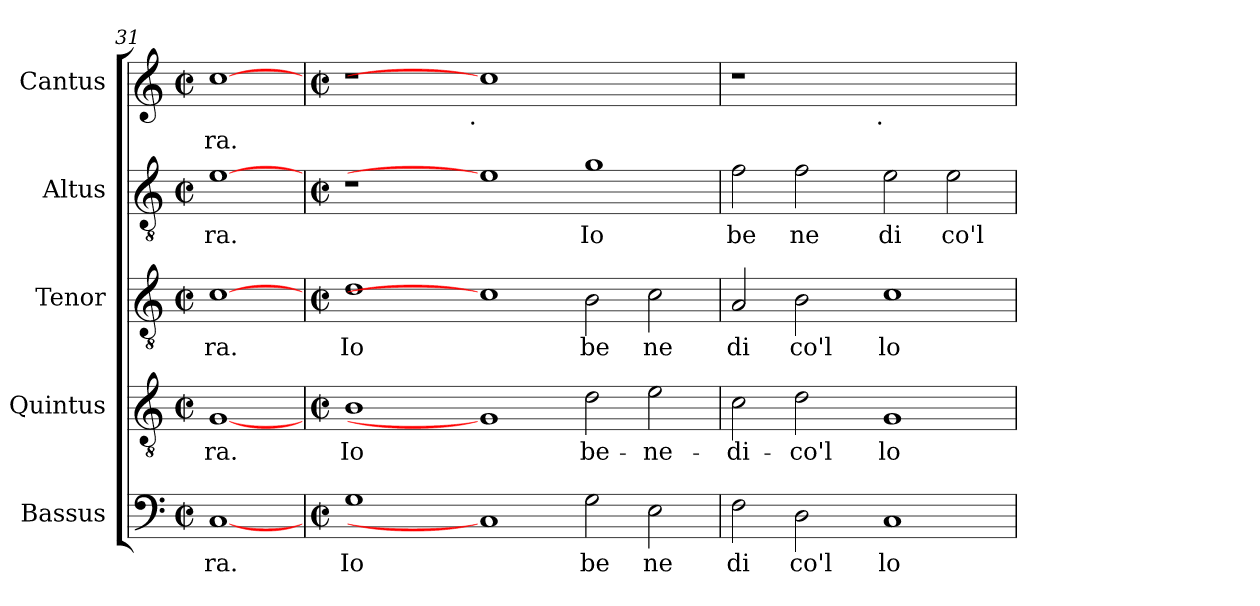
**kern	**text	**kern	**text	**kern	**text	**kern	**text	**kern	**text
*part5	*part5	*part4	*part4	*part3	*part3	*part2	*part2	*part1	*part1
*staff5	*staff5	*staff4	*staff4	*staff3	*staff3	*staff2	*staff2	*staff1	*staff1
*I"Bassus	*	*I"Quintus	*	*I"Tenor	*	*I"Altus	*	*I"Cantus	*
*clefF4	*	*clefGv2	*	*clefGv2	*	*clefGv2	*	*clefG2	*
*k[]	*	*k[]	*	*k[]	*	*k[]	*	*k[]	*
*C:	*	*C:	*	*C:	*	*C:	*	*C:	*
*M2/2	*	*M2/2	*	*M2/2	*	*M2/2	*	*M2/2	*
*met(c|)	*	*met(c|)	*	*met(c|)	*	*met(c|)	*	*met(c|)	*
=31	=31	=31	=31	=31	=31	=31	=31	=31	=31
!	!LO:LY:b:cj	!	!LO:LY:b	!	!LO:LY:b:cj	!	!LO:LY:b:cj	!	!LO:LY:b:cj
[1C	ra.	[1G	-ra.	[1c	-ra.	[1e	ra.	[1cc	-ra.
!!LO:PB:g=z
=32!	=32!	=32!	=32!	=32!	=32!	=32!	=32!	=32!	=32!
*M2/2	*	*M2/2	*	*M2/2	*	*M2/2	*	*M2/2	*
*met(c|)	*	*met(c|)	*	*met(c|)	*	*met(c|)	*	*met(c|)	*
!	!LO:LY:b:cj	!	!LO:LY:b	!	!LO:LY:b:cj	!	!	!	!
*	*	*	*	*	*	*	*	*^	*
1G	Io	1B	Io	1d	Io	1r	.	1r	2ryy	.
.	.	.	.	.	.	.	.	.	4...ryy	.
!	!	!	!	!	!	!	!	!	!LO:TX:b:t=.	!
.	.	.	.	.	.	.	.	.	1ryy	.
1C]	.	1G]	.	1c]	.	1e]	.	1cc]	.	.
.	.	.	.	.	.	.	.	.	1ryy	.
!	!LO:LY:b:cj	!	!LO:LY:b	!	!LO:LY:b:cj	!	!LO:LY:b:cj	!	!	!
2G\	be	2d\	be-	2B\	be	1g	Io	1ryy	.	.
!	!LO:LY:b:cj	!	!LO:LY:b	!	!LO:LY:b:cj	!	!	!	!	!
2E\	ne	2e\	-ne-	2c\	ne	.	.	.	.	.
.	.	.	.	.	.	.	.	.	32ryy	.
=33	=33	=33	=33	=33	=33	=33	=33	=33	=33	=33
!	!LO:LY:b:cj	!	!LO:LY:b	!	!LO:LY:b:cj	!	!LO:LY:b:cj	!	!	!
2F\	di	2c\	-di-	2A/	di	2f\	be	1r	2ryy	.
!	!LO:LY:b:cj	!	!LO:LY:b	!	!LO:LY:b:cj	!	!LO:LY:b:cj	!	!	!
2D\	co'l	2d\	-co'l	2B\	co'l	2f\	ne	.	4ryy	.
.	.	.	.	.	.	.	.	.	8...ryy	.
!	!	!	!	!	!	!	!	!	!LO:TX:b:t=.	!
.	.	.	.	.	.	.	.	.	1ryy	.
!	!LO:LY:b:cj	!	!LO:LY:b	!	!LO:LY:b:cj	!	!LO:LY:b:cj	!	!	!
1C	lo	1G	lo-	1c	lo	2e\	di	1ryy	.	.
!	!	!	!	!	!	!	!LO:LY:b:cj	!	!	!
.	.	.	.	.	.	2e\	co'l	.	.	.
.	.	.	.	.	.	.	.	.	64ryy	.
*	*	*	*	*	*	*	*	*v	*v	*
=	=	=	=	=	=	=	=	=	=
*-	*-	*-	*-	*-	*-	*-	*-	*-	*-
